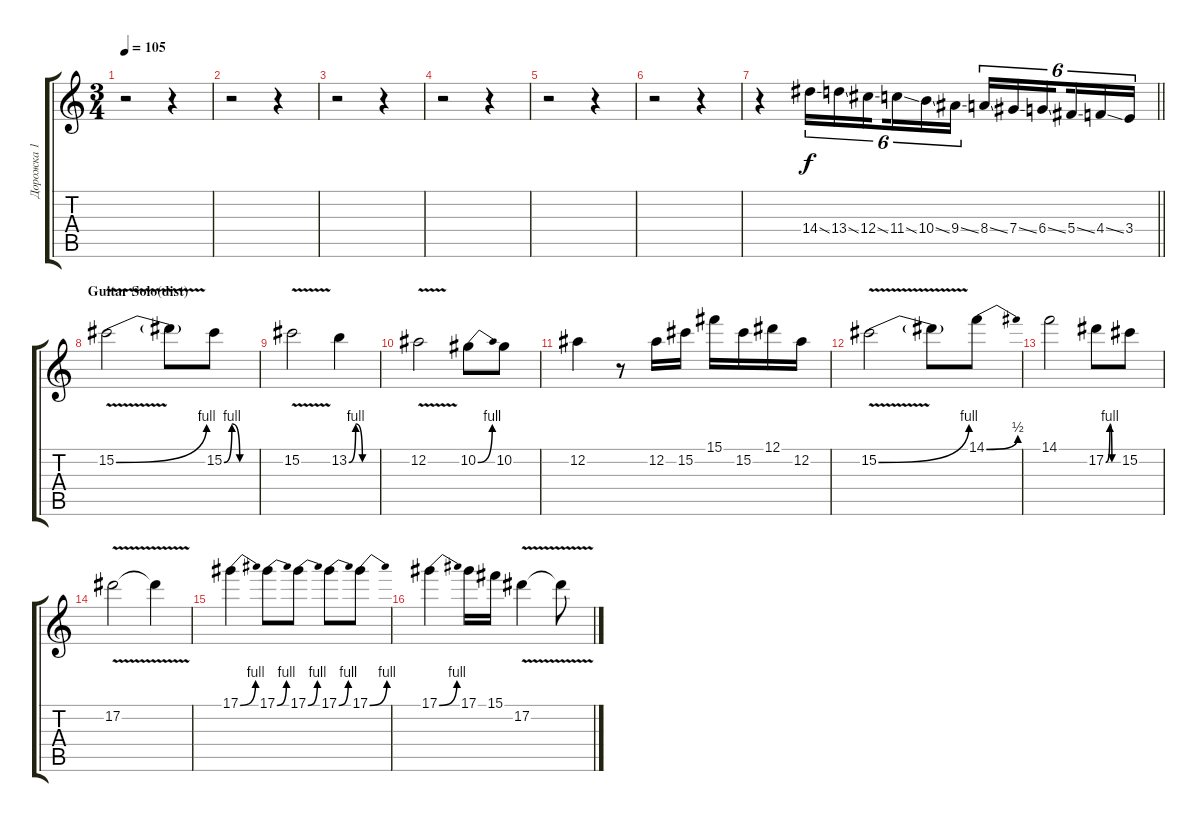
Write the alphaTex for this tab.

\track ("Дорожка 1" "Дорожка 1") {instrument overdrivenguitar}
\staff {score tabs}
\tuning (Eb4 Bb3 Gb3 Db3 Ab2 Eb2) {hide}
\ts (3 4)
\tempo 105
\clef g2
\ks c
r.2{dy f} r.4 |
r.2 r.4 |
r.2 r.4 |
r.2 r.4 |
r.2 r.4 |
r.2 r.4 |
\barLineRight lightlight
r.4 14.4{ss}.16{tu (6 4)} 13.4{ss}.16{tu (6 4)} 12.4{ss}.16{tu (6 4) beam splitsecondary} 11.4{ss}.16{tu (6 4)} 10.4{ss}.16{tu (6 4)} 9.4{ss}.16{tu (6 4)} 8.4{ss}.16{tu (6 4)} 7.4{ss}.16{tu (6 4)} 6.4{ss}.16{tu (6 4) beam splitsecondary} 5.4{ss}.16{tu (6 4)} 4.4{ss}.16{tu (6 4)} 3.4.16{tu (6 4)} |
\section ("" "Guitar Solo(dist)")
15.2{be (bend 0 0 60 4) v}.2 15.2{t}.8 15.2{be (custom 0 0 15 4 30 0 60 0)}.8 |
15.2{v}.2 13.2{be (custom 0 0 15 4 30 0 60 0)}.4 |
12.2{v}.2 10.2{be (bend 0 0 60 4)}.8 10.2.8 |
12.2.4 r.8 12.2.16 15.2.16 15.1.16 15.2.16 12.1.16 12.2.16 |
15.2{be (bend 0 0 60 4) v}.2 15.2{t}.8 14.1{be (bend 0 0 60 2)}.8 |
14.1.2 17.2{be (custom 0 0 20 4 30 0 60 0)}.8 15.2.8 |
17.2{v}.2 17.2{t}.4 |
17.1{be (bend 0 0 60 4)}.4 17.1{be (bend 0 0 60 4)}.8 17.1{be (bend 0 0 60 4)}.8 17.1{be (bend 0 0 60 4)}.8 17.1{be (bend 0 0 60 4)}.8 |
17.1{be (bend 0 0 60 4)}.4 17.1.16 15.1.16 17.2{v}.4 17.2{t}.8
